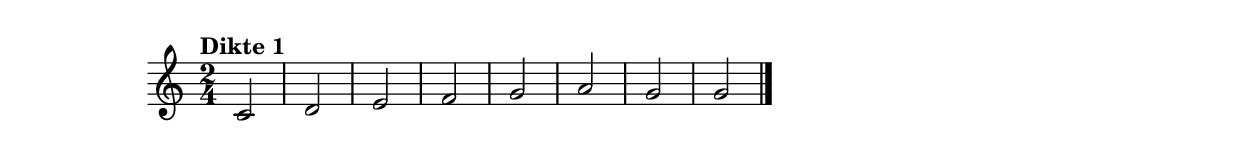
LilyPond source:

\version "2.19.23"

\relative c' {
 \key c \major
 \time 2/4
  \tempo "Dikte 1"
  
  c2 | d | e | f | g | a | g | g |
  \bar "|."
  
}